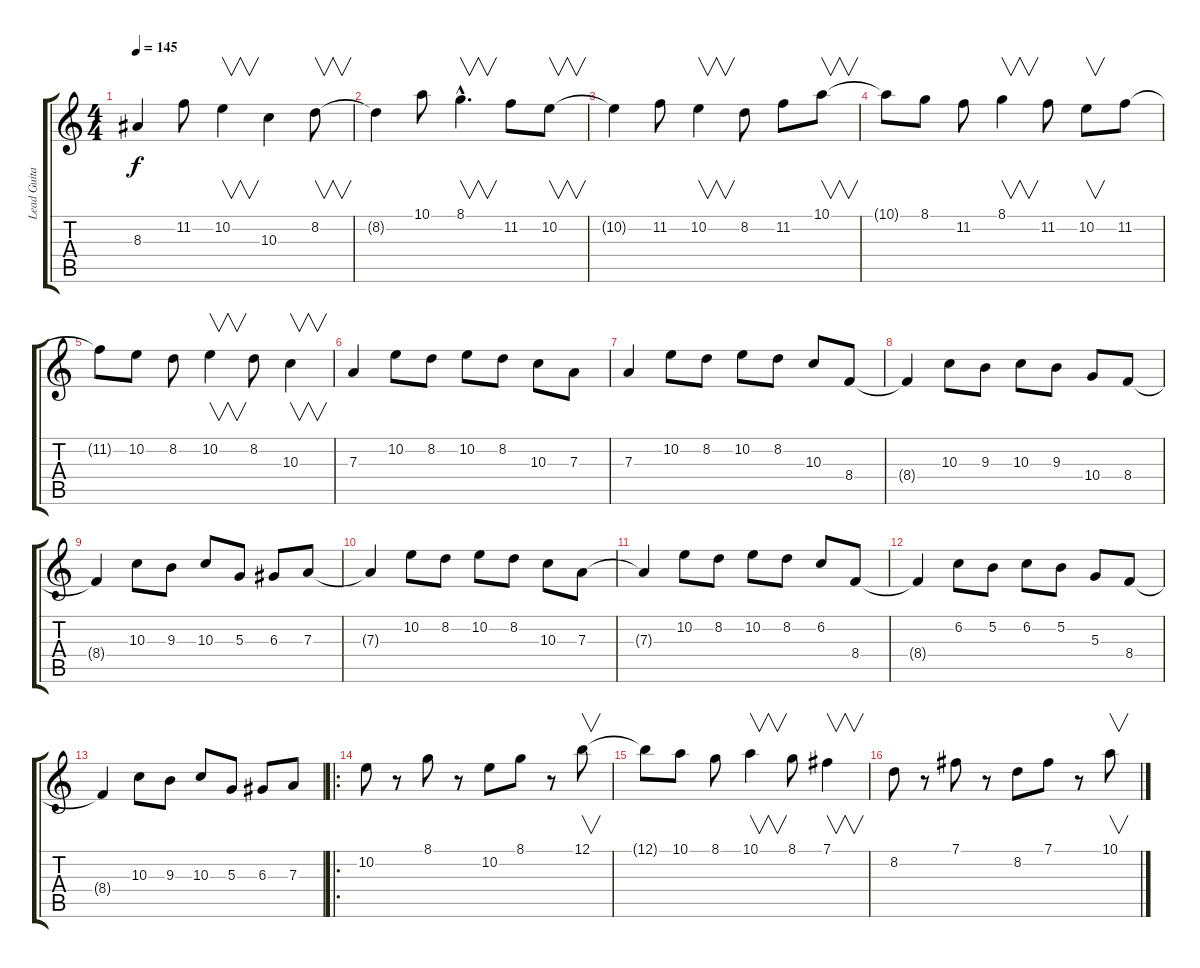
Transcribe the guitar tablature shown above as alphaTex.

\track ("Lead Guitar" "Lead Guita") {instrument overdrivenguitar}
\staff {score tabs}
\tuning (B3 Gb3 D3 A2 E2 B1) {hide}
\ts (4 4)
\tempo 145
\clef g2
\ks c
8.3{t}.4{dy f} 11.2.8 10.2.4{v} 10.3.4 8.2.8{v} |
8.2{t}.4 10.1.8 8.1{hac}.4{v d} 11.2.8 10.2.8{v} |
10.2{t}.4 11.2.8 10.2.4{v} 8.2.8 11.2.8 10.1.8{v} |
10.1{t}.8 8.1.8 11.2.8 8.1.4{v} 11.2.8 10.2.8{v} 11.2.8 |
11.2{t}.8 10.2.8 8.2.8 10.2.4{v} 8.2.8 10.3.4{v} |
7.3.4 10.2.8 8.2.8 10.2.8 8.2.8 10.3.8 7.3.8 |
7.3.4 10.2.8 8.2.8 10.2.8 8.2.8 10.3.8 8.4.8 |
8.4{t}.4 10.3.8 9.3.8 10.3.8 9.3.8 10.4.8 8.4.8 |
8.4{t}.4 10.3.8 9.3.8 10.3.8 5.3.8 6.3.8 7.3.8 |
7.3{t}.4 10.2.8 8.2.8 10.2.8 8.2.8 10.3.8 7.3.8 |
7.3{t}.4 10.2.8 8.2.8 10.2.8 8.2.8 6.2.8 8.4.8 |
8.4{t}.4 6.2.8 5.2.8 6.2.8 5.2.8 5.3.8 8.4.8 |
8.4{t}.4 10.3.8 9.3.8 10.3.8 5.3.8 6.3.8 7.3.8 |
\ro
10.2.8 r.8 8.1.8 r.8 10.2.8 8.1.8 r.8 12.1.8{v} |
12.1{t}.8 10.1.8 8.1.8 10.1.4{v} 8.1.8 7.1.4{v} |
8.2.8 r.8 7.1.8 r.8 8.2.8 7.1.8 r.8 10.1.8{v}
